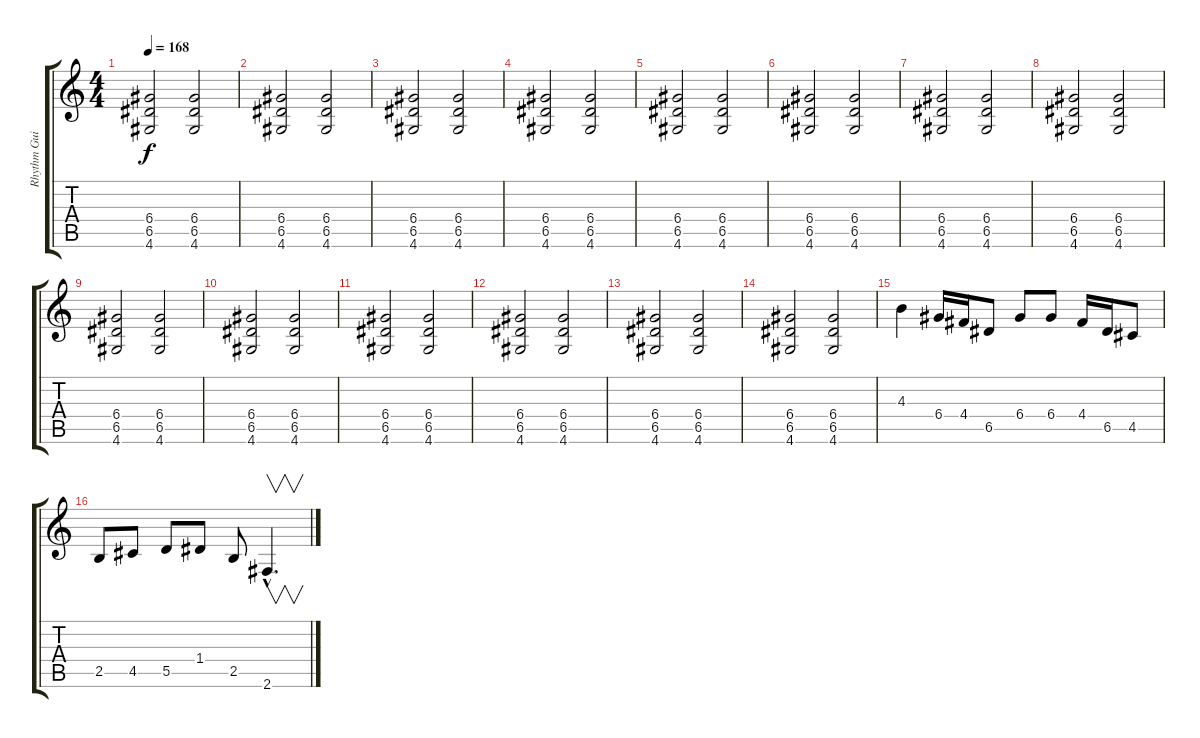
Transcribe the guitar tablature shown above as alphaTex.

\track ("Rhythm Guitar" "Rhythm Gui") {instrument distortionguitar}
\staff {score tabs}
\tuning (E4 B3 G3 D3 A2 E2) {hide}
\ts (4 4)
\tempo 168
\clef g2
\ks c
(6.4 6.5 4.6).2{dy f} (6.4 6.5 4.6).2 |
(6.4 6.5 4.6).2 (6.4 6.5 4.6).2 |
(6.4 6.5 4.6).2 (6.4 6.5 4.6).2 |
(6.4 6.5 4.6).2 (6.4 6.5 4.6).2 |
(6.4 6.5 4.6).2 (6.4 6.5 4.6).2 |
(6.4 6.5 4.6).2 (6.4 6.5 4.6).2 |
(6.4 6.5 4.6).2 (6.4 6.5 4.6).2 |
(6.4 6.5 4.6).2 (6.4 6.5 4.6).2 |
(6.4 6.5 4.6).2 (6.4 6.5 4.6).2 |
(6.4 6.5 4.6).2 (6.4 6.5 4.6).2 |
(6.4 6.5 4.6).2 (6.4 6.5 4.6).2 |
(6.4 6.5 4.6).2 (6.4 6.5 4.6).2 |
(6.4 6.5 4.6).2 (6.4 6.5 4.6).2 |
(6.4 6.5 4.6).2 (6.4 6.5 4.6).2 |
4.3.4 6.4.16 4.4.16 6.5.8 6.4.8 6.4.8 4.4.16 6.5.16 4.5.8 |
2.5.8 4.5.8 5.5.8 1.4.8 2.5.8 2.6{hac}.4{v d}
